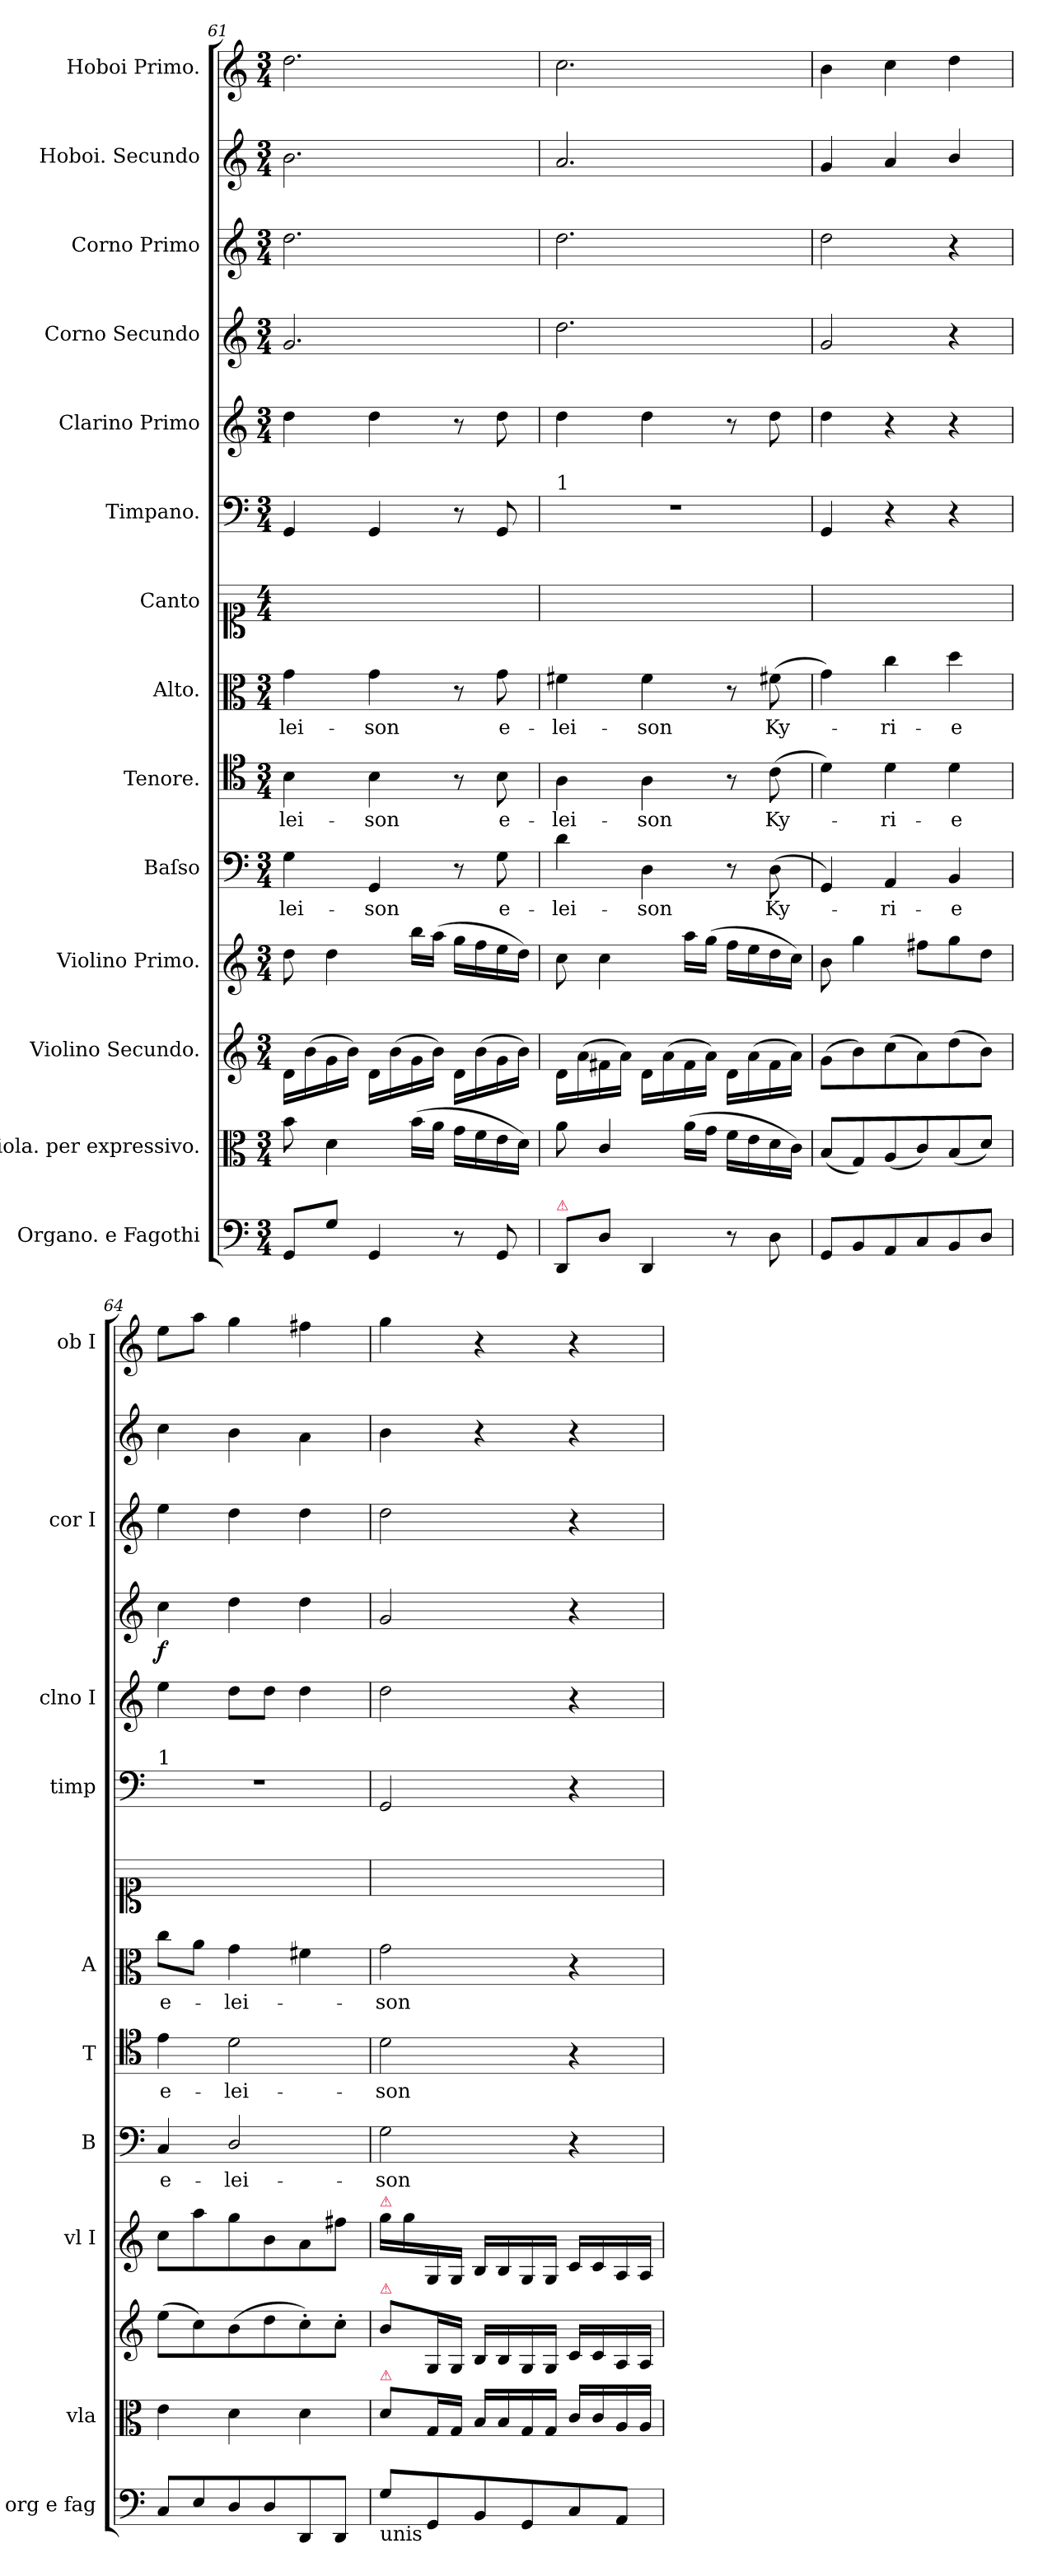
**kern	**kern	**kern	**kern	**kern	**text	**kern	**text	**kern	**text	**kern	**kern	**kern	**kern	**dynam	**kern	**kern	**kern
*part14	*part13	*part12	*part11	*part10	*part10	*part9	*part9	*part8	*part8	*part7	*part6	*part5	*part4	*part4	*part3	*part2	*part1
*staff14	*staff13	*staff12	*staff11	*staff10	*staff10	*staff9	*staff9	*staff8	*staff8	*staff7	*staff6	*staff5	*staff4	*staff4	*staff3	*staff2	*staff1
*I"Organo. e Fagothi	*I"Viola. per expressivo.	*I"Violino Secundo.	*I"Violino Primo.	*I"Baſso	*	*I"Tenore.	*	*I"Alto.	*	*I"Canto	*I"Timpano.	*I"Clarino Primo	*I"Corno Secundo	*	*I"Corno Primo	*I"Hoboi. Secundo	*I"Hoboi Primo.
*I'org e fag	*I'vla	*	*I'vl I	*I'B	*	*I'T	*	*I'A	*	*	*I'timp	*I'clno I	*	*	*I'cor I	*	*I'ob I
*clefF4	*clefC3	*clefG2	*clefG2	*clefF4	*	*clefC4	*	*clefC3	*	*clefC1	*clefF4	*clefG2	*clefG2	*	*clefG2	*clefG2	*clefG2
*k[]	*k[]	*k[]	*k[]	*k[]	*	*k[]	*	*k[]	*	*k[]	*k[]	*k[]	*k[]	*	*k[]	*k[]	*k[]
*C:	*C:	*C:	*C:	*C:	*	*C:	*	*C:	*	*C:	*C:	*C:	*C:	*	*C:	*C:	*C:
*M3/4	*M3/4	*M3/4	*M3/4	*M3/4	*	*M3/4	*	*M3/4	*	*M4/4	*M3/4	*M3/4	*M3/4	*	*M3/4	*M3/4	*M3/4
=61	=61	=61	=61	=61	=61	=61	=61	=61	=61	=61	=61	=61	=61	=61	=61	=61	=61
8GG/L	8b\	16d\LL	8dd\	4G\	-lei-	4B\	-lei-	4g\	-lei-	2.ryy	4GG/	4dd\	2.g/	.	2.dd\	2.b\	2.dd\
.	.	(16b\	.	.	.	.	.	.	.	.	.	.	.	.	.	.	.
8G\J	4d\	16g\	4dd\	.	.	.	.	.	.	.	.	.	.	.	.	.	.
.	.	16b\JJ)	.	.	.	.	.	.	.	.	.	.	.	.	.	.	.
4GG/	.	16d\LL	.	4GG/	-son	4B\	-son	4g\	-son	.	4GG/	4dd\	.	.	.	.	.
.	.	(16b\	.	.	.	.	.	.	.	.	.	.	.	.	.	.	.
.	(16b\LL	16g\	16bb\LL	.	.	.	.	.	.	.	.	.	.	.	.	.	.
.	16a\JJ	16b\JJ)	(16aa\JJ	.	.	.	.	.	.	.	.	.	.	.	.	.	.
8r	16g\LL	16d\LL	16gg\LL	8r	.	8r	.	8r	.	.	8r	8r	.	.	.	.	.
.	16f\	(16b\	16ff\	.	.	.	.	.	.	.	.	.	.	.	.	.	.
!	!	!	!	!	!LO:LY:i	!	!LO:LY:i	!	!	!	!	!	!	!	!	!	!
8GG/	16e\	16g\	16ee\	8G\	e-	8B\	e-	8g\	e-	.	8GG/	8dd\	.	.	.	.	.
.	16d\JJ)	16b\JJ)	16dd\JJ)	.	.	.	.	.	.	.	.	.	.	.	.	.	.
=62	=62	=62	=62	=62	=62	=62	=62	=62	=62	=62	=62	=62	=62	=62	=62	=62	=62
!	!	!	!	!	!	!	!	!	!	!	!LO:TX:a:t=1	!	!	!	!	!	!
!LO:TX:a:color=crimson:t=⚠	!	!	!	!	!	!	!	!	!	!	!	!	!	!	!	!	!
!	!	!	!	!	!LO:LY:i	!	!LO:LY:i	!	!	!	!	!	!	!	!	!	!
8DD/L	8a\	16d\LL	8cc\	4d\	-lei-	4A\	-lei-	4f#X\	-lei-	2.ryy	2.r	4dd\	2.dd\	.	2.dd\	2.a/	2.cc\
.	.	(16a\	.	.	.	.	.	.	.	.	.	.	.	.	.	.	.
8D\J	4c/	16f#X\	4cc\	.	.	.	.	.	.	.	.	.	.	.	.	.	.
.	.	16a\JJ)	.	.	.	.	.	.	.	.	.	.	.	.	.	.	.
!	!	!	!	!	!LO:LY:i	!	!LO:LY:i	!	!	!	!	!	!	!	!	!	!
4DD/	.	16d\LL	.	4D\	-son	4A\	-son	4f#\	-son	.	.	4dd\	.	.	.	.	.
.	.	(16a\	.	.	.	.	.	.	.	.	.	.	.	.	.	.	.
.	(16a\LL	16f#\	16aa\LL	.	.	.	.	.	.	.	.	.	.	.	.	.	.
.	16g\JJ	16a\JJ)	(16gg\JJ	.	.	.	.	.	.	.	.	.	.	.	.	.	.
8r	16f\LL	16d\LL	16ff\LL	8r	.	8r	.	8r	.	.	.	8r	.	.	.	.	.
.	16e\	(16a\	16ee\	.	.	.	.	.	.	.	.	.	.	.	.	.	.
8D\	16d\	16f#\	16dd\	(8D\	Ky-	(8c\	Ky-	(8f#X\	Ky-	.	.	8dd\	.	.	.	.	.
.	16c\JJ)	16a\JJ)	16cc\JJ)	.	.	.	.	.	.	.	.	.	.	.	.	.	.
=63	=63	=63	=63	=63	=63	=63	=63	=63	=63	=63	=63	=63	=63	=63	=63	=63	=63
8GG/L	(8B/L	(8g\L	8b\	4GG/)	.	4d\)	.	4g\)	.	2.ryy	4GG/	4dd\	2g/	.	2dd\	4g/	4b\
8BB/	8G/)	8b\)	4gg\	.	.	.	.	.	.	.	.	.	.	.	.	.	.
8AA/	(8A/	(8cc\	.	4AA/	-ri-	4d\	-ri-	4cc\	-ri-	.	4r	4r	.	.	.	4a/	4cc\
8C/	8c/)	8a\)	8ff#X\L	.	.	.	.	.	.	.	.	.	.	.	.	.	.
8BB/	(8B/	(8dd\	8gg\	4BB/	-e	4d\	-e	4dd\	-e	.	4r	4r	4r	.	4r	4b/	4dd\
8D/J	8d/J)	8b\J)	8dd\J	.	.	.	.	.	.	.	.	.	.	.	.	.	.
=64	=64	=64	=64	=64	=64	=64	=64	=64	=64	=64	=64	=64	=64	=64	=64	=64	=64
!	!	!	!	!	!	!	!	!	!	!	!LO:TX:a:t=1	!	!	!	!	!	!
8C/L	4e\	(8ee\L	8cc\L	4C/	e-	4e\	e-	8cc\L	e-	2.ryy	2.r	4ee\	4cc\	f	4ee\	4cc\	8ee\L
8E/	.	8cc\)	8aa\	.	.	.	.	8a\J	.	.	.	.	.	.	.	.	8aa\J
8D/	4d\	(8b\	8gg\	2D/	-lei-	2d\	-lei-	4g\	-lei-	.	.	8dd\L	4dd\	.	4dd\	4b\	4gg\
8D/	.	8dd\	8b\	.	.	.	.	.	.	.	.	8dd\J	.	.	.	.	.
8DD/	4d\	8cc'\)	8a\	.	.	.	.	4f#X\	.	.	.	4dd\	4dd\	.	4dd\	4a\	4ff#X\
8DD/J	.	8cc'\J	8ff#X\J	.	.	.	.	.	.	.	.	.	.	.	.	.	.
=65	=65	=65	=65	=65	=65	=65	=65	=65	=65	=65	=65	=65	=65	=65	=65	=65	=65
!	!	!	!LO:TX:a:color=crimson:t=⚠	!	!	!	!	!	!	!	!	!	!	!	!	!	!
!	!	!LO:TX:a:color=crimson:t=⚠	!	!	!	!	!	!	!	!	!	!	!	!	!	!	!
!	!LO:TX:a:color=crimson:t=⚠	!	!	!	!	!	!	!	!	!	!	!	!	!	!	!	!
!LO:TX:b:t=unis	!	!	!	!	!	!	!	!	!	!	!	!	!	!	!	!	!
8G\L	8d\L	8b\L	16gg\LL	2G\	-son	2d\	-son	2g\	-son	2.ryy	2GG/	2dd\	2g/	.	2dd\	4b\	4gg\
.	.	.	16gg\	.	.	.	.	.	.	.	.	.	.	.	.	.	.
8GG/	16G/L	16G/L	16G/	.	.	.	.	.	.	.	.	.	.	.	.	.	.
.	16G/JJ	16G/JJ	16G/JJ	.	.	.	.	.	.	.	.	.	.	.	.	.	.
8BB/	16B/LL	16B/LL	16B/LL	.	.	.	.	.	.	.	.	.	.	.	.	4r	4r
.	16B/	16B/	16B/	.	.	.	.	.	.	.	.	.	.	.	.	.	.
8GG/	16G/	16G/	16G/	.	.	.	.	.	.	.	.	.	.	.	.	.	.
.	16G/JJ	16G/JJ	16G/JJ	.	.	.	.	.	.	.	.	.	.	.	.	.	.
8C/	16c/LL	16c/LL	16c/LL	4r	.	4r	.	4r	.	.	4r	4r	4r	.	4r	4r	4r
.	16c/	16c/	16c/	.	.	.	.	.	.	.	.	.	.	.	.	.	.
8AA/J	16A/	16A/	16A/	.	.	.	.	.	.	.	.	.	.	.	.	.	.
.	16A/JJ	16A/JJ	16A/JJ	.	.	.	.	.	.	.	.	.	.	.	.	.	.
=	=	=	=	=	=	=	=	=	=	=	=	=	=	=	=	=	=
*-	*-	*-	*-	*-	*-	*-	*-	*-	*-	*-	*-	*-	*-	*-	*-	*-	*-
